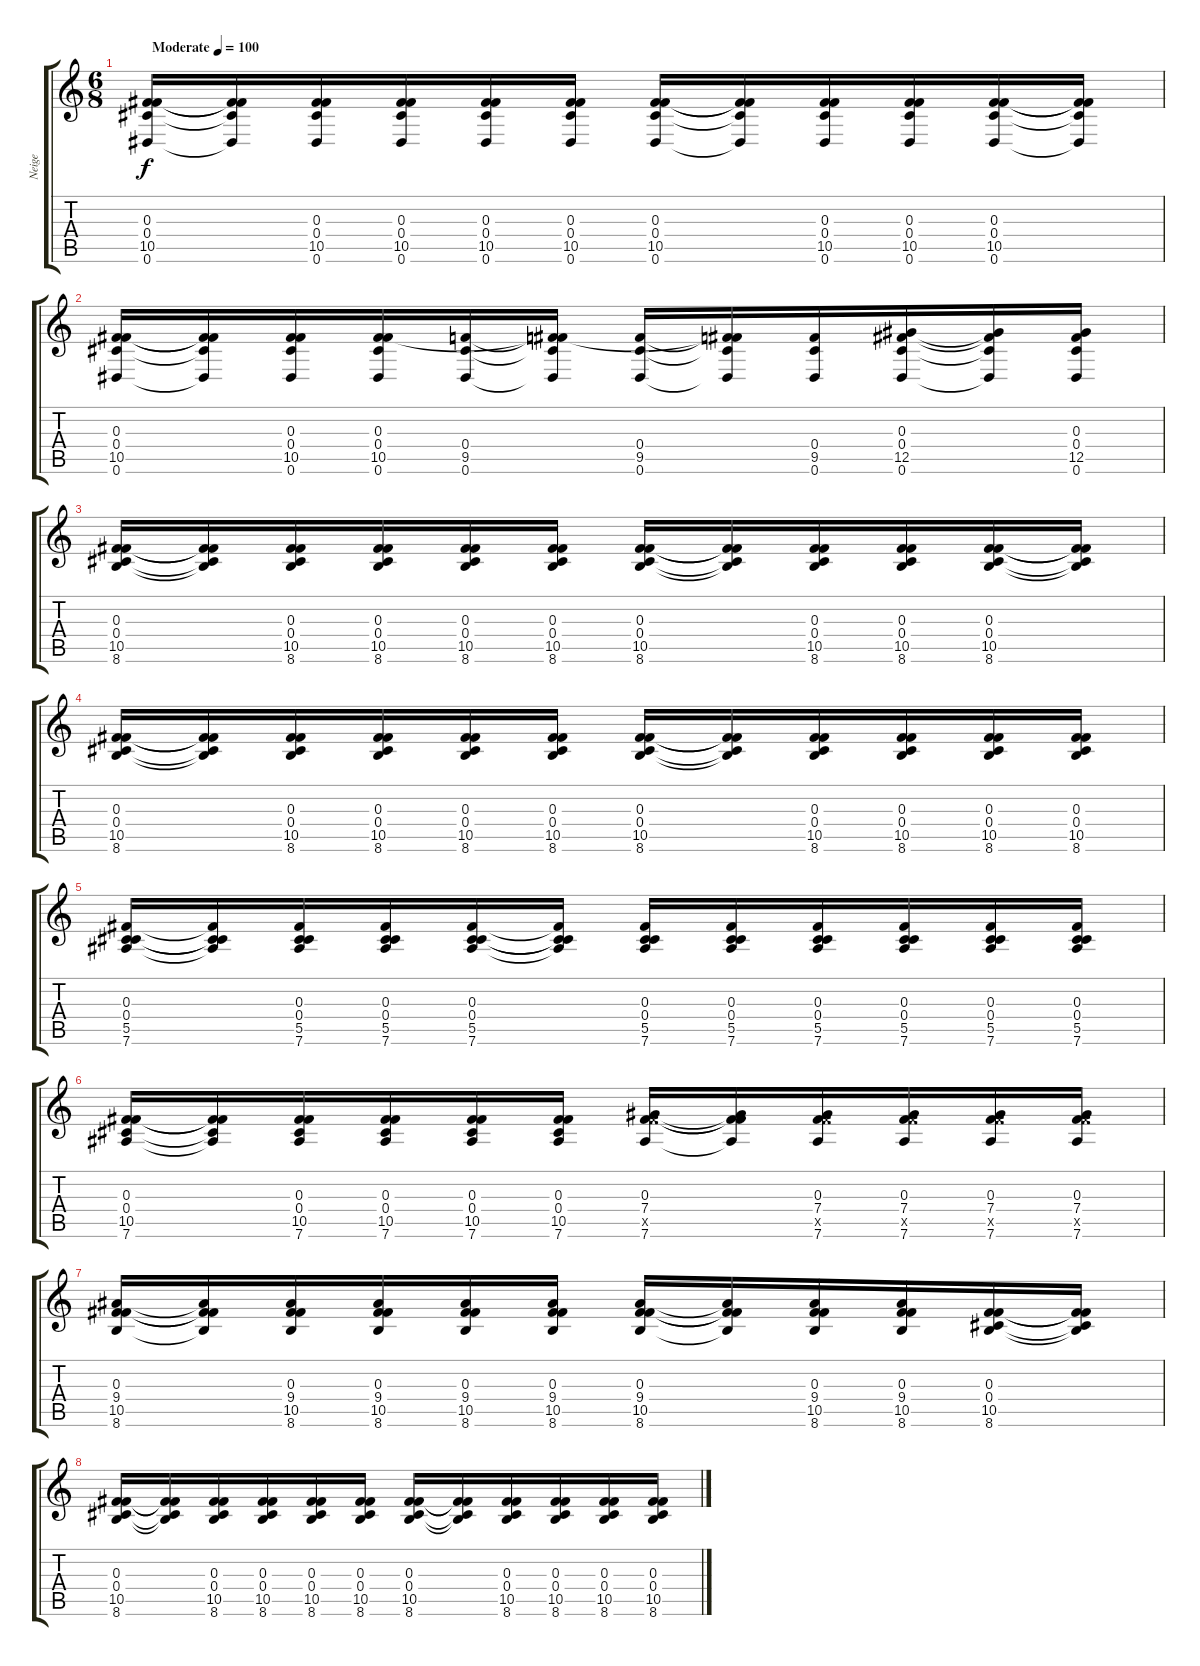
\track ("Neige" "Neige") {instrument electricguitarjazz}
\staff {score tabs}
\tuning (Eb4 Bb3 Gb3 Db3 Ab2 Eb2) {hide}
\ts (6 8)
\tempo (100 "Moderate")
\clef g2
\ks c
(0.3 0.4 10.5 0.6).16{dy f instrument electricguitarjazz} (0.3{t} 0.4{t} 10.5{t} 0.6{t}).16 (0.3 0.4 10.5 0.6).16 (0.3 0.4 10.5 0.6).16 (0.3 0.4 10.5 0.6).16 (0.3 0.4 10.5 0.6).16 (0.3 0.4 10.5 0.6).16 (0.3{t} 0.4{t} 10.5{t} 0.6{t}).16 (0.3 0.4 10.5 0.6).16 (0.3 0.4 10.5 0.6).16 (0.3 0.4 10.5 0.6).16 (0.3{t} 0.4{t} 10.5{t} 0.6{t}).16 |
(0.3 0.4 10.5 0.6).16 (0.3{t} 0.4{t} 10.5{t} 0.6{t}).16 (0.3 0.4 10.5 0.6).16 (0.3 0.4 10.5 0.6).16 (0.4 9.5 0.6).16 (0.3{t} 0.4{t} 9.5{t} 0.6{t}).16 (0.4 9.5 0.6).16 (0.3{t} 0.4{t} 9.5{t} 0.6{t}).16 (0.4 9.5 0.6).16 (0.3 0.4 12.5 0.6).16 (0.3{t} 0.4{t} 12.5{t} 0.6{t}).16 (0.3 0.4 12.5 0.6).16 |
(0.3 0.4 10.5 8.6).16 (0.3{t} 0.4{t} 10.5{t} 8.6{t}).16 (0.3 0.4 10.5 8.6).16 (0.3 0.4 10.5 8.6).16 (0.3 0.4 10.5 8.6).16 (0.3 0.4 10.5 8.6).16 (0.3 0.4 10.5 8.6).16 (0.3{t} 0.4{t} 10.5{t} 8.6{t}).16 (0.3 0.4 10.5 8.6).16 (0.3 0.4 10.5 8.6).16 (0.3 0.4 10.5 8.6).16 (0.3{t} 0.4{t} 10.5{t} 8.6{t}).16 |
(0.3 0.4 10.5 8.6).16 (0.3{t} 0.4{t} 10.5{t} 8.6{t}).16 (0.3 0.4 10.5 8.6).16 (0.3 0.4 10.5 8.6).16 (0.3 0.4 10.5 8.6).16 (0.3 0.4 10.5 8.6).16 (0.3 0.4 10.5 8.6).16 (0.3{t} 0.4{t} 10.5{t} 8.6{t}).16 (0.3 0.4 10.5 8.6).16 (0.3 0.4 10.5 8.6).16 (0.3 0.4 10.5 8.6).16 (0.3 0.4 10.5 8.6).16 |
(0.3 0.4 5.5 7.6).16 (0.3{t} 0.4{t} 5.5{t} 7.6{t}).16 (0.3 0.4 5.5 7.6).16 (0.3 0.4 5.5 7.6).16 (0.3 0.4 5.5 7.6).16 (0.3{t} 0.4{t} 5.5{t} 7.6{t}).16 (0.3 0.4 5.5 7.6).16 (0.3 0.4 5.5 7.6).16 (0.3 0.4 5.5 7.6).16 (0.3 0.4 5.5 7.6).16 (0.3 0.4 5.5 7.6).16 (0.3 0.4 5.5 7.6).16 |
(0.3 0.4 10.5 7.6).16 (0.3{t} 0.4{t} 10.5{t} 7.6{t}).16 (0.3 0.4 10.5 7.6).16 (0.3 0.4 10.5 7.6).16 (0.3 0.4 10.5 7.6).16 (0.3 0.4 10.5 7.6).16 (0.3 7.4 10.5{x} 7.6).16 (0.3{t} 7.4{t} 10.5{t} 7.6{t}).16 (0.3 7.4 10.5{x} 7.6).16 (0.3 7.4 10.5{x} 7.6).16 (0.3 7.4 10.5{x} 7.6).16 (0.3 7.4 10.5{x} 7.6).16 |
(0.3 9.4 10.5 8.6).16 (0.3{t} 9.4{t} 10.5{t} 8.6{t}).16 (0.3 9.4 10.5 8.6).16 (0.3 9.4 10.5 8.6).16 (0.3 9.4 10.5 8.6).16 (0.3 9.4 10.5 8.6).16 (0.3 9.4 10.5 8.6).16 (0.3{t} 9.4{t} 10.5{t} 8.6{t}).16 (0.3 9.4 10.5 8.6).16 (0.3 9.4 10.5 8.6).16 (0.3 0.4 10.5 8.6).16 (0.3{t} 0.4{t} 10.5{t} 8.6{t}).16 |
(0.3 0.4 10.5 8.6).16 (0.3{t} 0.4{t} 10.5{t} 8.6{t}).16 (0.3 0.4 10.5 8.6).16 (0.3 0.4 10.5 8.6).16 (0.3 0.4 10.5 8.6).16 (0.3 0.4 10.5 8.6).16 (0.3 0.4 10.5 8.6).16 (0.3{t} 0.4{t} 10.5{t} 8.6{t}).16 (0.3 0.4 10.5 8.6).16 (0.3 0.4 10.5 8.6).16 (0.3 0.4 10.5 8.6).16 (0.3 0.4 10.5 8.6).16
